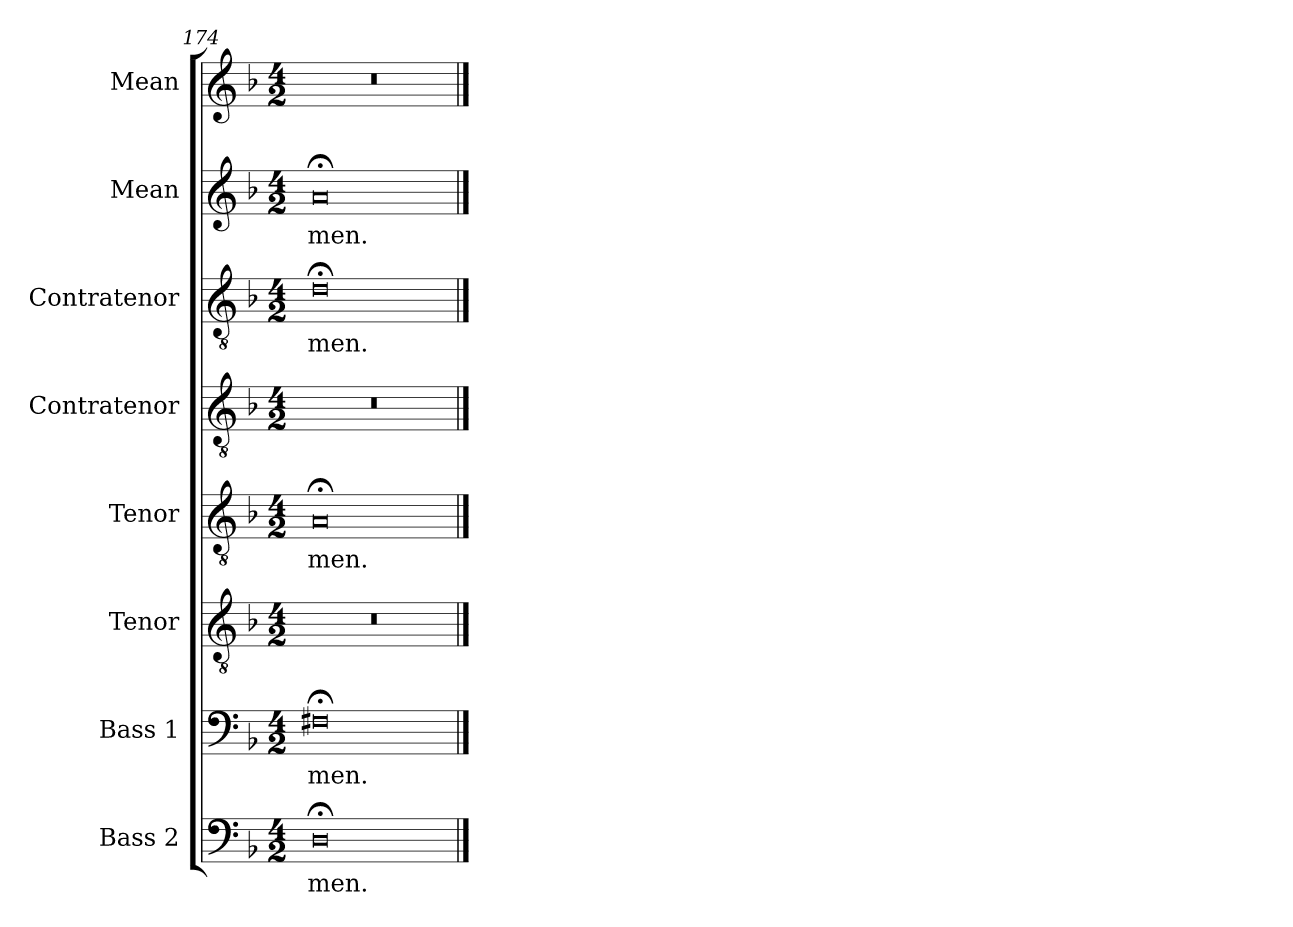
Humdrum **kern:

**kern	**text	**kern	**text	**kern	**kern	**text	**kern	**kern	**text	**kern	**text	**kern
*part8	*part8	*part7	*part7	*part6	*part5	*part5	*part4	*part3	*part3	*part2	*part2	*part1
*staff8	*staff8	*staff7	*staff7	*staff6	*staff5	*staff5	*staff4	*staff3	*staff3	*staff2	*staff2	*staff1
*I"Bass 2	*	*I"Bass 1	*	*I"Tenor	*I"Tenor	*	*I"Contratenor	*I"Contratenor	*	*I"Mean	*	*I"Mean
*I'B2.	*	*I'B1.	*	*I'T.	*I'T.	*	*I'Ct.	*I'Ct.	*	*I'M.	*	*I'M.
*clefF4	*	*clefF4	*	*clefGv2	*clefGv2	*	*clefGv2	*clefGv2	*	*clefG2	*	*clefG2
*	*	*	*	*ITrd7c12	*ITrd7c12	*	*ITrd7c12	*ITrd7c12	*	*	*	*
*k[b-]	*	*k[b-]	*	*k[b-]	*k[b-]	*	*k[b-]	*k[b-]	*	*k[b-]	*	*k[b-]
*F:	*	*F:	*	*F:	*F:	*	*F:	*F:	*	*F:	*	*F:
*M4/2	*	*M4/2	*	*M4/2	*M4/2	*	*M4/2	*M4/2	*	*M4/2	*	*M4/2
=174	=174	=174	=174	=174	=174	=174	=174	=174	=174	=174	=174	=174
!	!LO:LY:b:color=#000000	!	!	!	!	!	!	!	!	!	!	!
!	!	!	!LO:LY:b:color=#000000	!LO:N:vis=1	!	!	!	!	!	!	!	!
!	!	!	!	!	!	!LO:LY:b:color=#000000	!LO:N:vis=1	!	!	!	!	!
!	!	!	!	!	!	!	!	!	!LO:LY:b:color=#000000	!	!	!
!	!	!	!	!	!	!	!	!	!	!	!LO:LY:b:color=#000000	!LO:N:vis=1
0D;i	-men.	0F#X;i	-men.	0r	0AA;i	-men.	0r	0D;i	-men.	0a;i	-men.	0r
==	==	==	==	==	==	==	==	==	==	==	==	==
*-	*-	*-	*-	*-	*-	*-	*-	*-	*-	*-	*-	*-
